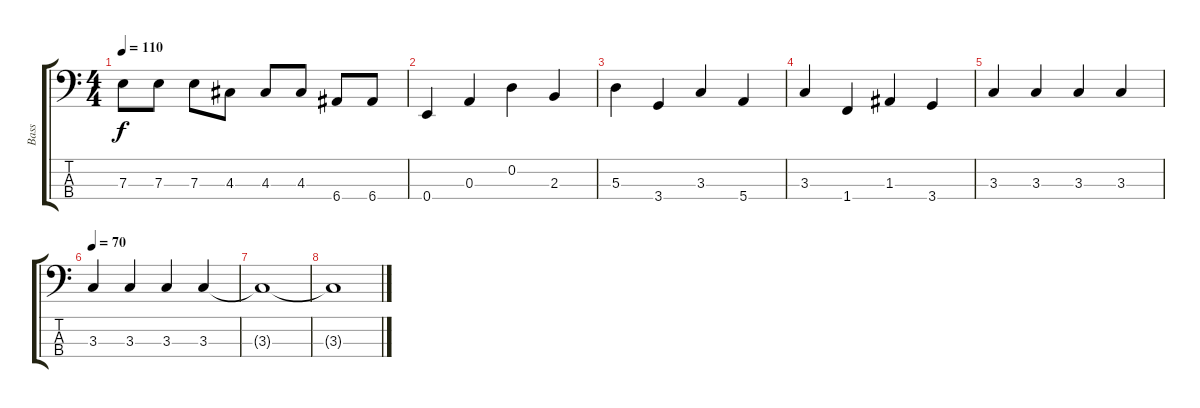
\track ("Bass" "Bass") {instrument electricbasspick}
\staff {score tabs}
\tuning (G2 D2 A1 E1) {hide}
\ts (4 4)
\tempo 110
\clef f4
\ks c
7.3.8{dy f} 7.3.8 7.3.8 4.3.8 4.3.8 4.3.8 6.4.8 6.4.8 |
0.4.4 0.3.4 0.2.4 2.3.4 |
5.3.4 3.4.4 3.3.4 5.4.4 |
3.3.4 1.4.4 1.3.4 3.4.4 |
3.3.4 3.3.4 3.3.4 3.3.4 |
\tempo 70
3.3.4 3.3.4 3.3.4 3.3.4 |
3.3{t}.1 |
3.3{t}.1
